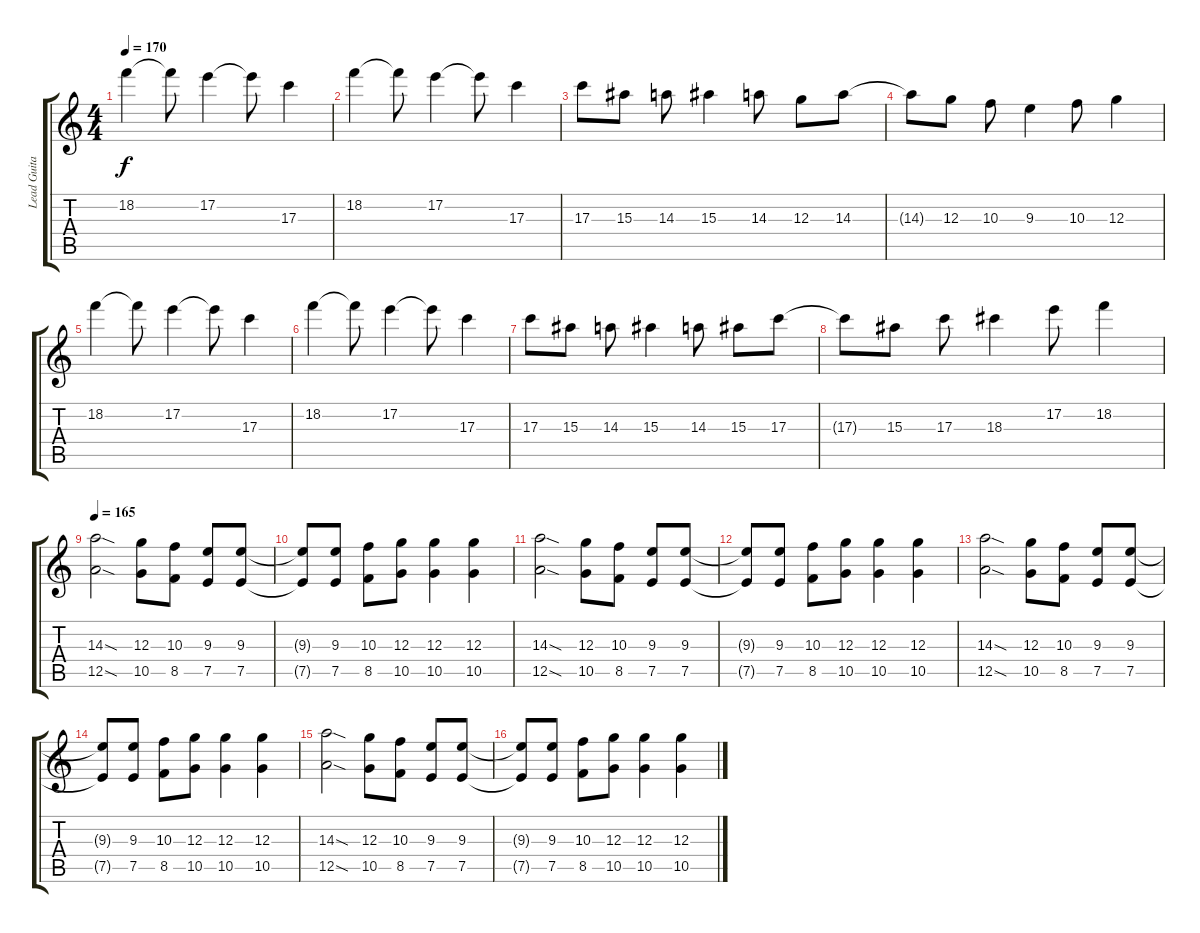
\track ("Lead Guitar" "Lead Guita") {instrument distortionguitar}
\staff {score tabs}
\tuning (E4 B3 G3 D3 A2 D2) {hide}
\ts (4 4)
\tempo 170
\clef g2
\ks c
18.2.4{dy f} 18.2{t}.8 17.2.4 17.2{t}.8 17.3.4 |
18.2.4 18.2{t}.8 17.2.4 17.2{t}.8 17.3.4 |
17.3.8 15.3.8 14.3.8 15.3.4 14.3.8 12.3.8 14.3.8 |
14.3{t}.8 12.3.8 10.3.8 9.3.4 10.3.8 12.3.4 |
18.2.4 18.2{t}.8 17.2.4 17.2{t}.8 17.3.4 |
18.2.4 18.2{t}.8 17.2.4 17.2{t}.8 17.3.4 |
17.3.8 15.3.8 14.3.8 15.3.4 14.3.8 15.3.8 17.3.8 |
17.3{t}.8 15.3.8 17.3.8 18.3.4 17.2.8 18.2.4 |
\tempo 165
(14.3{sod} 12.5{sod}).2 (12.3 10.5).8 (10.3 8.5).8 (9.3 7.5).8 (9.3 7.5).8 |
(9.3{t} 7.5{t}).8 (9.3 7.5).8 (10.3 8.5).8 (12.3 10.5).8 (12.3 10.5).4 (12.3 10.5).4 |
(14.3{sod} 12.5{sod}).2 (12.3 10.5).8 (10.3 8.5).8 (9.3 7.5).8 (9.3 7.5).8 |
(9.3{t} 7.5{t}).8 (9.3 7.5).8 (10.3 8.5).8 (12.3 10.5).8 (12.3 10.5).4 (12.3 10.5).4 |
(14.3{sod} 12.5{sod}).2 (12.3 10.5).8 (10.3 8.5).8 (9.3 7.5).8 (9.3 7.5).8 |
(9.3{t} 7.5{t}).8 (9.3 7.5).8 (10.3 8.5).8 (12.3 10.5).8 (12.3 10.5).4 (12.3 10.5).4 |
(14.3{sod} 12.5{sod}).2 (12.3 10.5).8 (10.3 8.5).8 (9.3 7.5).8 (9.3 7.5).8 |
(9.3{t} 7.5{t}).8 (9.3 7.5).8 (10.3 8.5).8 (12.3 10.5).8 (12.3 10.5).4 (12.3 10.5).4
